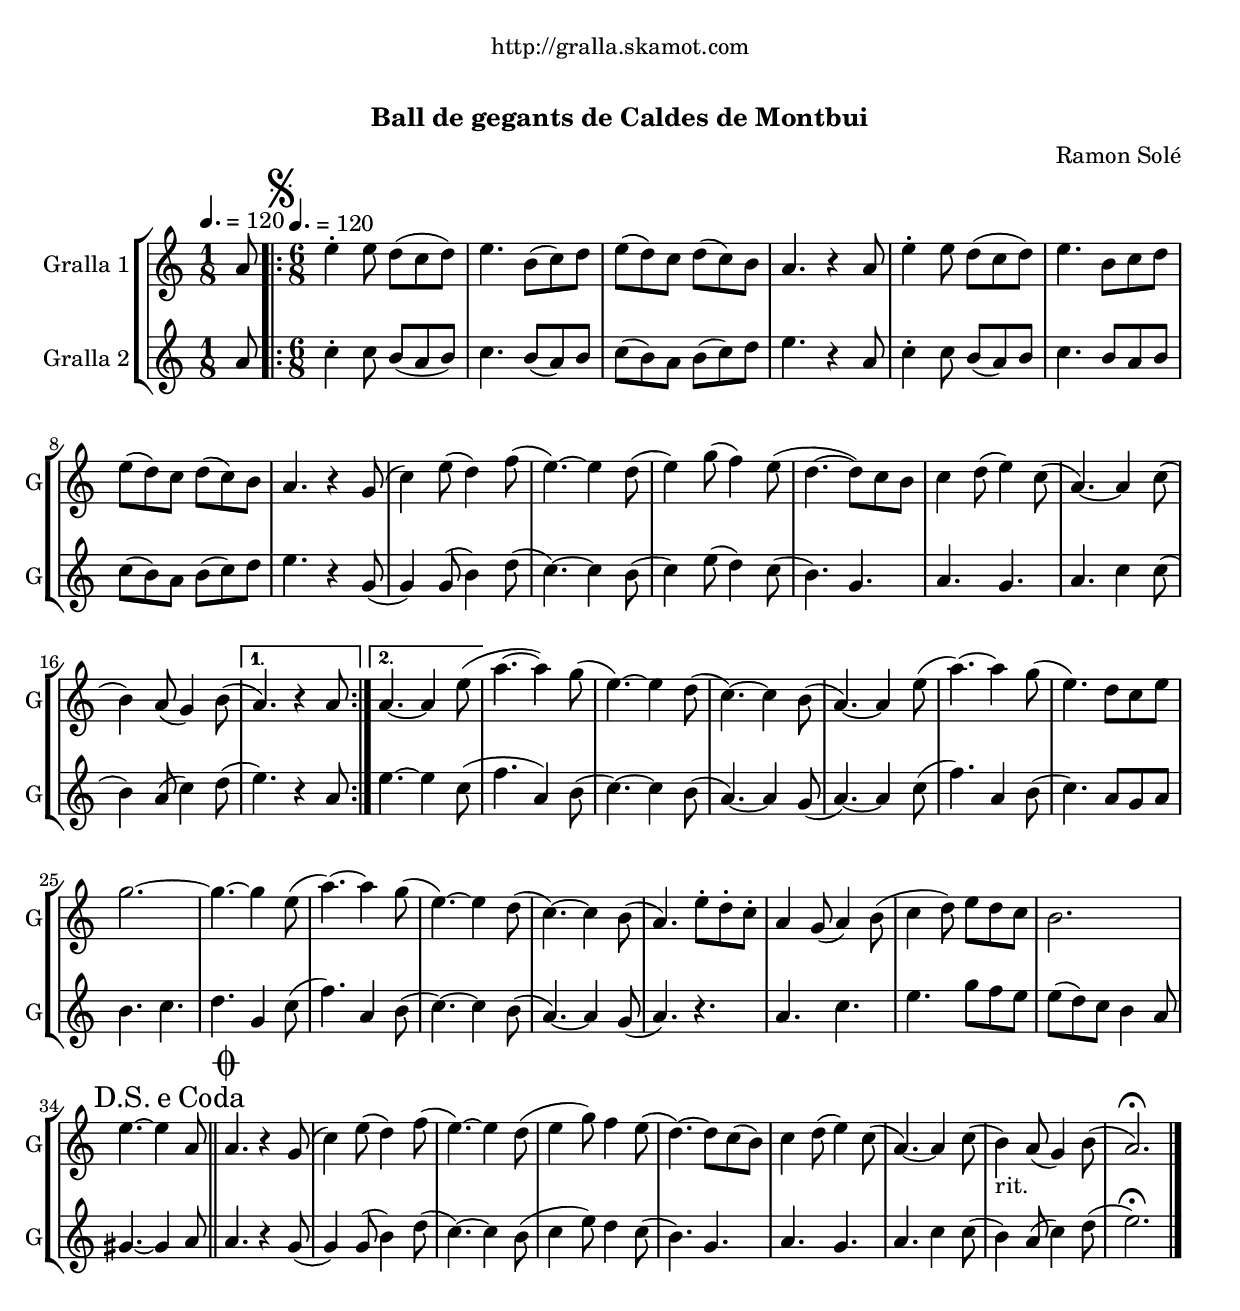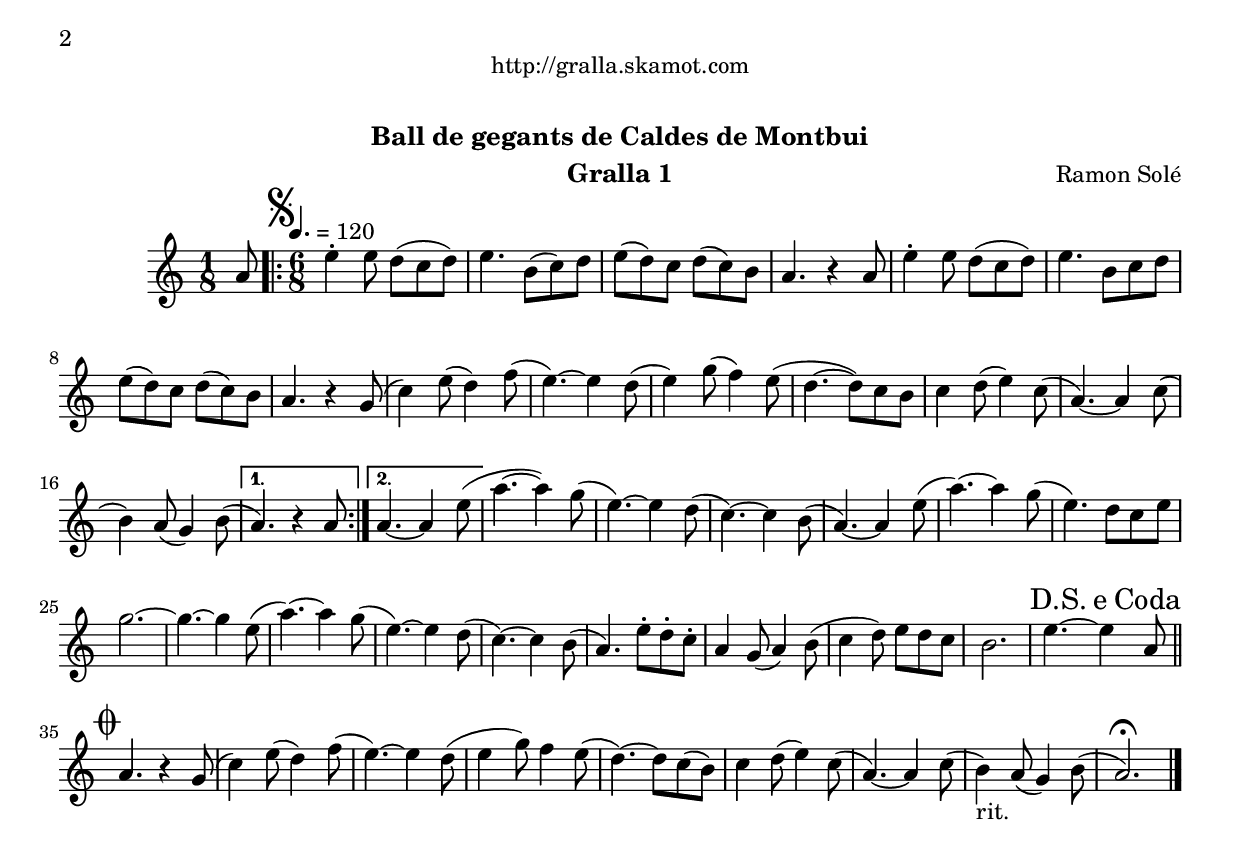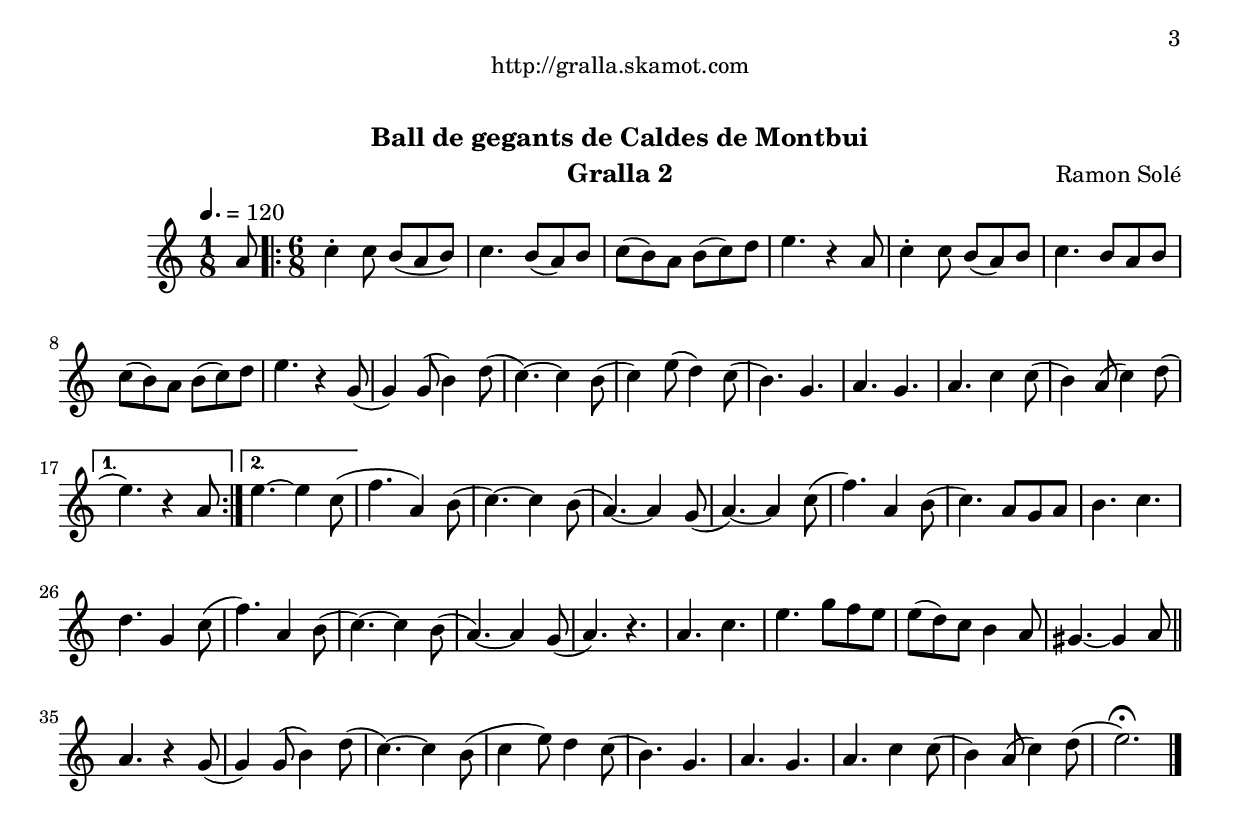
\version "2.16.0"

\header {
  dedication="http://gralla.skamot.com"
  title="              "
  subtitle="Ball de gegants de Caldes de Montbui"
  subsubtitle=""
  poet=""
  meter=""
  piece=""
  composer="Ramon Solé"
  arranger=""
  opus=""
  instrument=""
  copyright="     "
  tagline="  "
}

liniaroAa =
\relative a'
{
  \clef treble
  \key c \major
  \time 1/8
  a8 \tempo 4. = 120  |
  \time 6/8   \repeat volta 2 { \mark \markup {\musicglyph #"scripts.segno"} e'4-. e8 d ( c d )  |
  e4. b8 ( c ) d  |
  e8 ( d ) c d ( c ) b  |
  %05
  a4. r4 a8  |
  e'4-. e8 d ( c d )  |
  e4. b8 c d   |
  e8 ( d ) c d ( c ) b  |
  a4. r4 g8 (  |
  %10
  c4 ) e8 ( d4 ) f8 (  |
  e4. ~ ) e4 d8 (  |
  e4 ) g8 ( f4 ) e8 (  |
  d4. ~ d8 ) c b   |
  c4 d8 ( e4 ) c8 (  |
  %15
  a4. ~ ) a4 c8 (  |
   b4 ) a8 ( g4 ) b8 ( }
  \alternative { { a4. ) r4 a8 }
  { a4. ~ a4 e'8 ( } }
  a4. ~ a4 ) g8 (  |
  %20
  e4. ~ ) e4 d8 (  |
  c4. ~ ) c4 b8 (  |
  a4. ~ ) a4 e'8 (  |
  a4. ~ ) a4 g8 (  |
  e4. ) d8 c e  |
  %25
  g2. ~  |
  g4. ~ g4 e8 (  |
  a4. ~ ) a4 g8 (  |
  e4. ~ ) e4 d8 (  |
  c4. ~ ) c4 b8 (  |
  %30
  a4. ) e'8-. d-. c-.  |
  a4 g8 ( a4 ) b8 (  |
  c4 d8 ) e d c   |
  b2.  |
  \mark \markup {D.S. e Coda} e4. ~ e4 a,8  \bar "||"
  %35
  \mark \markup {\musicglyph #"scripts.coda"} a4. r4 g8 (  |
  c4 ) e8 ( d4 ) f8 (  |
  e4. ~ ) e4 d8 (  |
  e4 g8 ) f4 e8  (  |
  d4. ~ ) d8 c ( b )  |
  %40
  c4 d8 ( e4 ) c8 (  |
  a4. ~ ) a4 c8 (  |
  b4 _"rit." ) a8 ( g4 ) b8 (  |
  a2. ) \fermata  \bar "|."
}

liniaroAb =
\relative a'
{
  \tempo 4. = 120
  \clef treble
  \key c \major
  \time 1/8
  a8  |
  \time 6/8   \repeat volta 2 { c4-. c8 b ( a b )  |
  c4. b8 ( a ) b  |
  c8 ( b ) a b ( c ) d  |
  %05
  e4. r4 a,8  |
  c4-. c8 b ( a ) b  |
  c4. b8 a b   |
  c8 ( b ) a b ( c ) d  |
  e4. r4 g,8 (  |
  %10
  g4 ) g8 ( b4 ) d8 (  |
  c4. ~ ) c4 b8 (  |
  c4 ) e8 ( d4 ) c8 (  |
  b4. ) g  |
  a4. g  |
  %15
  a4. c4 c8 (  |
  b4 ) a8 ( c4 ) d8 ( }
  \alternative { { e4. ) r4 a,8 }
  { e'4. ~ e4 c8 ( } }
  f4. a,4 ) b8 (  |
  %20
  c4. ~ ) c4 b8 (  |
  a4. ~ ) a4 g8 (  |
  a4. ~ ) a4 c8 (  |
  f4. ) a,4 b8 (  |
  c4. ) a8 g a  |
  %25
  b4. c  |
  d4. g,4 c8 (  |
  f4. ) a,4 b8 (  |
  c4. ~ ) c4 b8 (  |
  a4. ~ ) a4 g8 (  |
  %30
  a4. ) r  |
  a4. c  |
  e4. g8 f e   |
  e8 ( d ) c b4 a8  |
  gis4. ~ gis4 a8  \bar "||"
  %35
  a4. r4 g8 (  |
  g4 ) g8 ( b4 ) d8 (  |
  c4. ~ ) c4 b8 (  |
  c4 e8 ) d4 c8  (  |
  b4. ) g  |
  %40
  a4. g  |
  a4. c4 c8 (  |
  b4 ) a8 ( c4 ) d8 (  |
  e2. ) \fermata  \bar "|."
}

\bookpart {
  \score {
    \new StaffGroup {
      \override Score.RehearsalMark #'self-alignment-X = #LEFT
      <<
        \new Staff \with {instrumentName = #"Gralla 1" shortInstrumentName = #"G"} \liniaroAa
        \new Staff \with {instrumentName = #"Gralla 2" shortInstrumentName = #"G"} \liniaroAb
      >>
    }
    \layout {}
  }\score { \unfoldRepeats
    \new StaffGroup {
      \override Score.RehearsalMark #'self-alignment-X = #LEFT
      <<
        \new Staff \with {instrumentName = #"Gralla 1" shortInstrumentName = #"G"} \liniaroAa
        \new Staff \with {instrumentName = #"Gralla 2" shortInstrumentName = #"G"} \liniaroAb
      >>
    }
    \midi {}
  }
}

\bookpart {
  \header {instrument="Gralla 1"}
  \score {
    \new StaffGroup {
      \override Score.RehearsalMark #'self-alignment-X = #LEFT
      <<
        \new Staff \liniaroAa
      >>
    }
    \layout {}
  }\score { \unfoldRepeats
    \new StaffGroup {
      \override Score.RehearsalMark #'self-alignment-X = #LEFT
      <<
        \new Staff \liniaroAa
      >>
    }
    \midi {}
  }
}

\bookpart {
  \header {instrument="Gralla 2"}
  \score {
    \new StaffGroup {
      \override Score.RehearsalMark #'self-alignment-X = #LEFT
      <<
        \new Staff \liniaroAb
      >>
    }
    \layout {}
  }\score { \unfoldRepeats
    \new StaffGroup {
      \override Score.RehearsalMark #'self-alignment-X = #LEFT
      <<
        \new Staff \liniaroAb
      >>
    }
    \midi {}
  }
}

